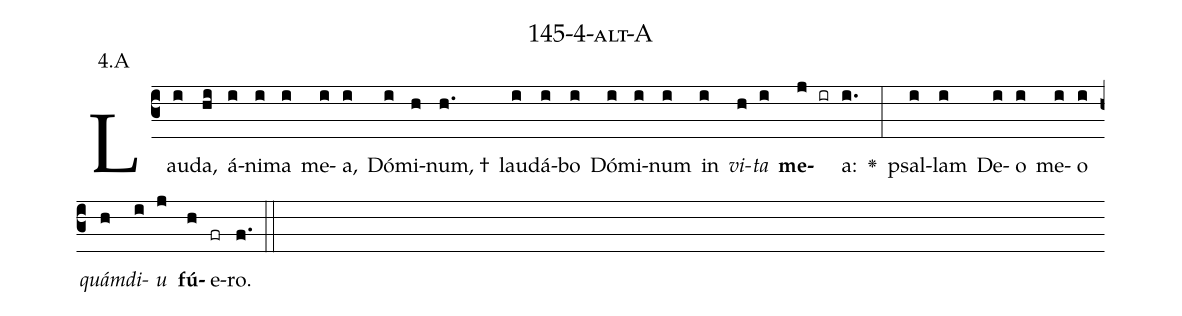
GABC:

name: 145-4-alt-A;
annotation: 4.A;
%%
(c3)Lau(i)da,(hi) á(i)ni(i)ma(i) me(i)a,(i) Dó(i)mi(h)num, †(h.) lau(i)dá(i)bo(i) Dó(i)mi(i)num(i) in(i) <i>vi</i>(h)<i>ta</i>(i) <b>me</b>(j ir)a:(i.) <v>\greheightstar</v>(:) psal(i)lam(i) De(i)o(i) me(i)o(i) <i>quám</i>(h)<i>di</i>(i)<i>u</i>(j) <b>fú</b>(h)e(fr)ro.(f.) (::)


%E(i) u(h) o(i) u(j) a(h) e.(f.) (::)
